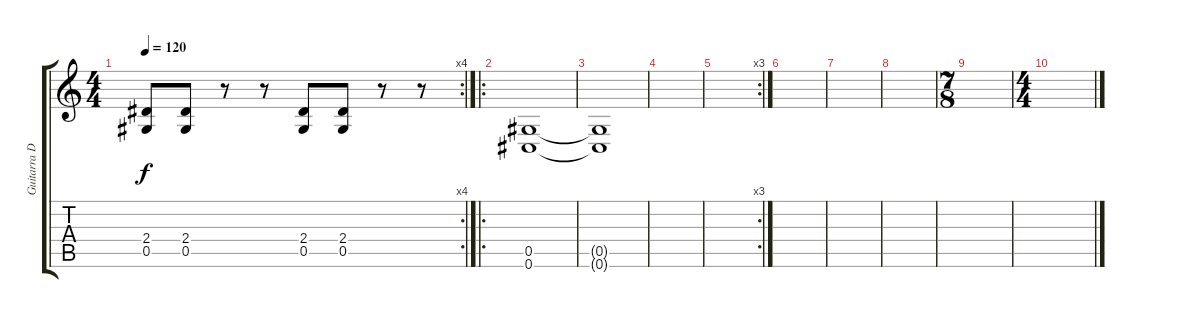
\track ("Guitarra Distorcida 2" "Guitarra D") {instrument distortionguitar}
\staff {score tabs}
\tuning (Eb4 Bb3 Gb3 Db3 Ab2 Db2) {hide}
\rc 4
\ts (4 4)
\tempo 120
\clef g2
\ks c
(2.4 0.5).8{dy f} (2.4 0.5).8 r.8 r.8 (2.4 0.5).8 (2.4 0.5).8 r.8 r.8 |
\ro
(0.5 0.6).1 |
(0.5{t} 0.6{t}).1 |
|
\rc 3
|
|
|
|
\ts (7 8)
|
\ts (4 4)
